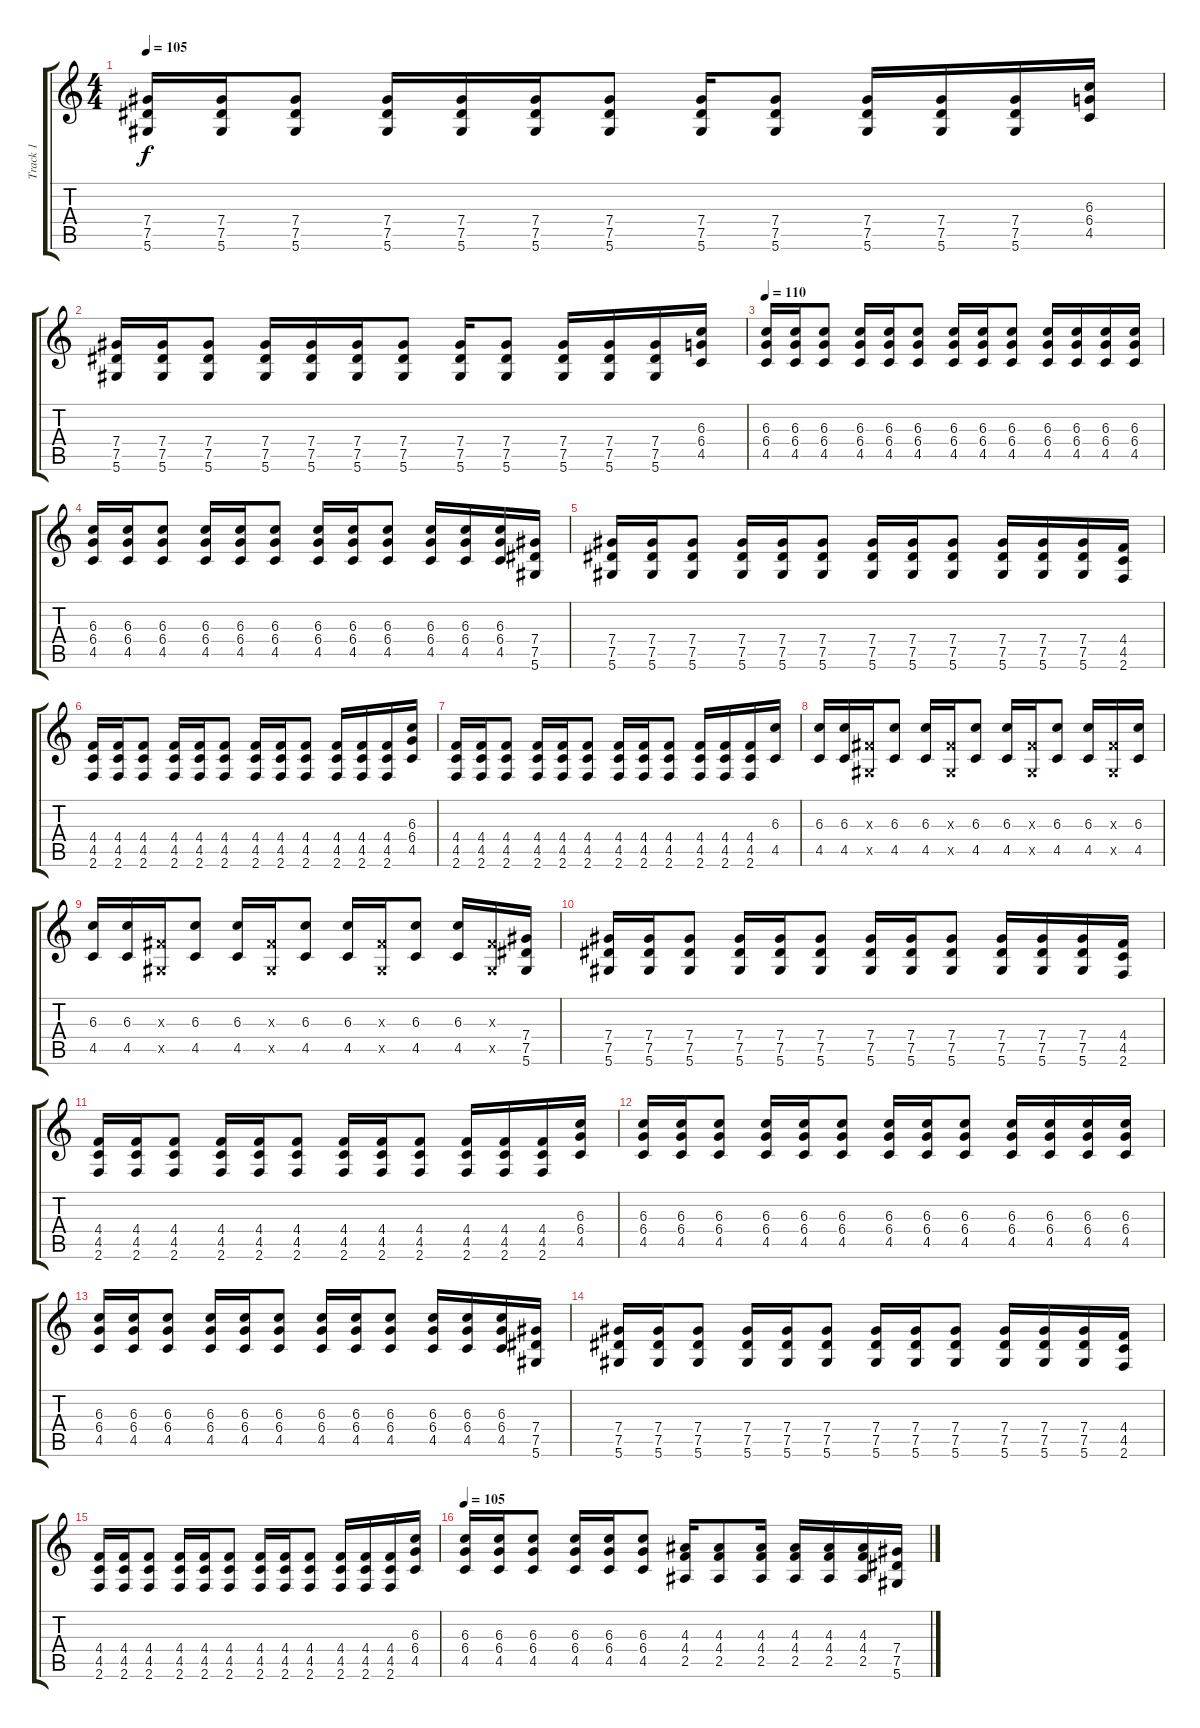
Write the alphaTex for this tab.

\track ("Track 1" "Track 1") {instrument distortionguitar}
\staff {score tabs}
\tuning (Eb4 Bb3 Gb3 Db3 Ab2 Eb2) {hide}
\ts (4 4)
\tempo 105
\clef g2
\ks c
(7.4 7.5 5.6).16{dy f} (7.4 7.5 5.6).16 (7.4 7.5 5.6).8 (7.4 7.5 5.6).16 (7.4 7.5 5.6).16 (7.4 7.5 5.6).16 (7.4 7.5 5.6).8 (7.4 7.5 5.6).16 (7.4 7.5 5.6).8 (7.4 7.5 5.6).16 (7.4 7.5 5.6).16 (7.4 7.5 5.6).16 (6.3 6.4 4.5).16 |
(7.4 7.5 5.6).16 (7.4 7.5 5.6).16 (7.4 7.5 5.6).8 (7.4 7.5 5.6).16 (7.4 7.5 5.6).16 (7.4 7.5 5.6).16 (7.4 7.5 5.6).8 (7.4 7.5 5.6).16 (7.4 7.5 5.6).8 (7.4 7.5 5.6).16 (7.4 7.5 5.6).16 (7.4 7.5 5.6).16 (6.3 6.4 4.5).16 |
\tempo 110
(6.3 6.4 4.5).16 (6.3 6.4 4.5).16 (6.3 6.4 4.5).8 (6.3 6.4 4.5).16 (6.3 6.4 4.5).16 (6.3 6.4 4.5).8 (6.3 6.4 4.5).16 (6.3 6.4 4.5).16 (6.3 6.4 4.5).8 (6.3 6.4 4.5).16 (6.3 6.4 4.5).16 (6.3 6.4 4.5).16 (6.3 6.4 4.5).16 |
(6.3 6.4 4.5).16 (6.3 6.4 4.5).16 (6.3 6.4 4.5).8 (6.3 6.4 4.5).16 (6.3 6.4 4.5).16 (6.3 6.4 4.5).8 (6.3 6.4 4.5).16 (6.3 6.4 4.5).16 (6.3 6.4 4.5).8 (6.3 6.4 4.5).16 (6.3 6.4 4.5).16 (6.3 6.4 4.5).16 (7.4 7.5 5.6).16 |
(7.4 7.5 5.6).16 (7.4 7.5 5.6).16 (7.4 7.5 5.6).8 (7.4 7.5 5.6).16 (7.4 7.5 5.6).16 (7.4 7.5 5.6).8 (7.4 7.5 5.6).16 (7.4 7.5 5.6).16 (7.4 7.5 5.6).8 (7.4 7.5 5.6).16 (7.4 7.5 5.6).16 (7.4 7.5 5.6).16 (4.4 4.5 2.6).16 |
(4.4 4.5 2.6).16 (4.4 4.5 2.6).16 (4.4 4.5 2.6).8 (4.4 4.5 2.6).16 (4.4 4.5 2.6).16 (4.4 4.5 2.6).8 (4.4 4.5 2.6).16 (4.4 4.5 2.6).16 (4.4 4.5 2.6).8 (4.4 4.5 2.6).16 (4.4 4.5 2.6).16 (4.4 4.5 2.6).16 (6.3 6.4 4.5).16 |
(4.4 4.5 2.6).16 (4.4 4.5 2.6).16 (4.4 4.5 2.6).8 (4.4 4.5 2.6).16 (4.4 4.5 2.6).16 (4.4 4.5 2.6).8 (4.4 4.5 2.6).16 (4.4 4.5 2.6).16 (4.4 4.5 2.6).8 (4.4 4.5 2.6).16 (4.4 4.5 2.6).16 (4.4 4.5 2.6).16 (6.3 4.5).16 |
(6.3 4.5).16 (6.3 4.5).16 (0.3{x} 0.5{x}).16 (6.3 4.5).8 (6.3 4.5).16 (0.3{x} 0.5{x}).16 (6.3 4.5).8 (6.3 4.5).16 (0.3{x} 0.5{x}).16 (6.3 4.5).8 (6.3 4.5).16 (0.3{x} 0.5{x}).16 (6.3 4.5).16 |
(6.3 4.5).16 (6.3 4.5).16 (0.3{x} 0.5{x}).16 (6.3 4.5).8 (6.3 4.5).16 (0.3{x} 0.5{x}).16 (6.3 4.5).8 (6.3 4.5).16 (0.3{x} 0.5{x}).16 (6.3 4.5).8 (6.3 4.5).16 (0.3{x} 0.5{x}).16 (7.4 7.5 5.6).16 |
(7.4 7.5 5.6).16 (7.4 7.5 5.6).16 (7.4 7.5 5.6).8 (7.4 7.5 5.6).16 (7.4 7.5 5.6).16 (7.4 7.5 5.6).8 (7.4 7.5 5.6).16 (7.4 7.5 5.6).16 (7.4 7.5 5.6).8 (7.4 7.5 5.6).16 (7.4 7.5 5.6).16 (7.4 7.5 5.6).16 (4.4 4.5 2.6).16 |
(4.4 4.5 2.6).16 (4.4 4.5 2.6).16 (4.4 4.5 2.6).8 (4.4 4.5 2.6).16 (4.4 4.5 2.6).16 (4.4 4.5 2.6).8 (4.4 4.5 2.6).16 (4.4 4.5 2.6).16 (4.4 4.5 2.6).8 (4.4 4.5 2.6).16 (4.4 4.5 2.6).16 (4.4 4.5 2.6).16 (6.3 6.4 4.5).16 |
(6.3 6.4 4.5).16 (6.3 6.4 4.5).16 (6.3 6.4 4.5).8 (6.3 6.4 4.5).16 (6.3 6.4 4.5).16 (6.3 6.4 4.5).8 (6.3 6.4 4.5).16 (6.3 6.4 4.5).16 (6.3 6.4 4.5).8 (6.3 6.4 4.5).16 (6.3 6.4 4.5).16 (6.3 6.4 4.5).16 (6.3 6.4 4.5).16 |
(6.3 6.4 4.5).16 (6.3 6.4 4.5).16 (6.3 6.4 4.5).8 (6.3 6.4 4.5).16 (6.3 6.4 4.5).16 (6.3 6.4 4.5).8 (6.3 6.4 4.5).16 (6.3 6.4 4.5).16 (6.3 6.4 4.5).8 (6.3 6.4 4.5).16 (6.3 6.4 4.5).16 (6.3 6.4 4.5).16 (7.4 7.5 5.6).16 |
(7.4 7.5 5.6).16 (7.4 7.5 5.6).16 (7.4 7.5 5.6).8 (7.4 7.5 5.6).16 (7.4 7.5 5.6).16 (7.4 7.5 5.6).8 (7.4 7.5 5.6).16 (7.4 7.5 5.6).16 (7.4 7.5 5.6).8 (7.4 7.5 5.6).16 (7.4 7.5 5.6).16 (7.4 7.5 5.6).16 (4.4 4.5 2.6).16 |
(4.4 4.5 2.6).16 (4.4 4.5 2.6).16 (4.4 4.5 2.6).8 (4.4 4.5 2.6).16 (4.4 4.5 2.6).16 (4.4 4.5 2.6).8 (4.4 4.5 2.6).16 (4.4 4.5 2.6).16 (4.4 4.5 2.6).8 (4.4 4.5 2.6).16 (4.4 4.5 2.6).16 (4.4 4.5 2.6).16 (6.3 6.4 4.5).16 |
\tempo 105
(6.3 6.4 4.5).16 (6.3 6.4 4.5).16 (6.3 6.4 4.5).8 (6.3 6.4 4.5).16 (6.3 6.4 4.5).16 (6.3 6.4 4.5).8 (4.3 4.4 2.5).16 (4.3 4.4 2.5).8 (4.3 4.4 2.5).16 (4.3 4.4 2.5).16 (4.3 4.4 2.5).16 (4.3 4.4 2.5).16 (7.4 7.5 5.6).16
